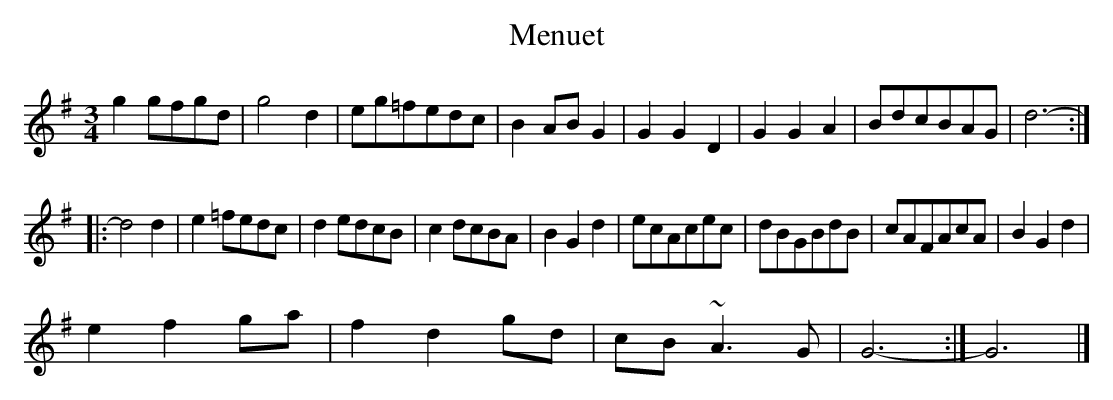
X:1
T:Menuet
M:3/4
K:Gmaj
g2gfgd|g4d2|eg=fedc|B2ABG2|G2G2D2|G2G2A2|BdcBAG|d6-:|
|:d4d2|e2=fedc|d2edcB|c2dcBA|B2G2d2|ecAcec|dBGBdB|cAFAcA|B2G2d2|
e2f2ga|f2d2gd|cB~A3G|G6-:|G6|]
